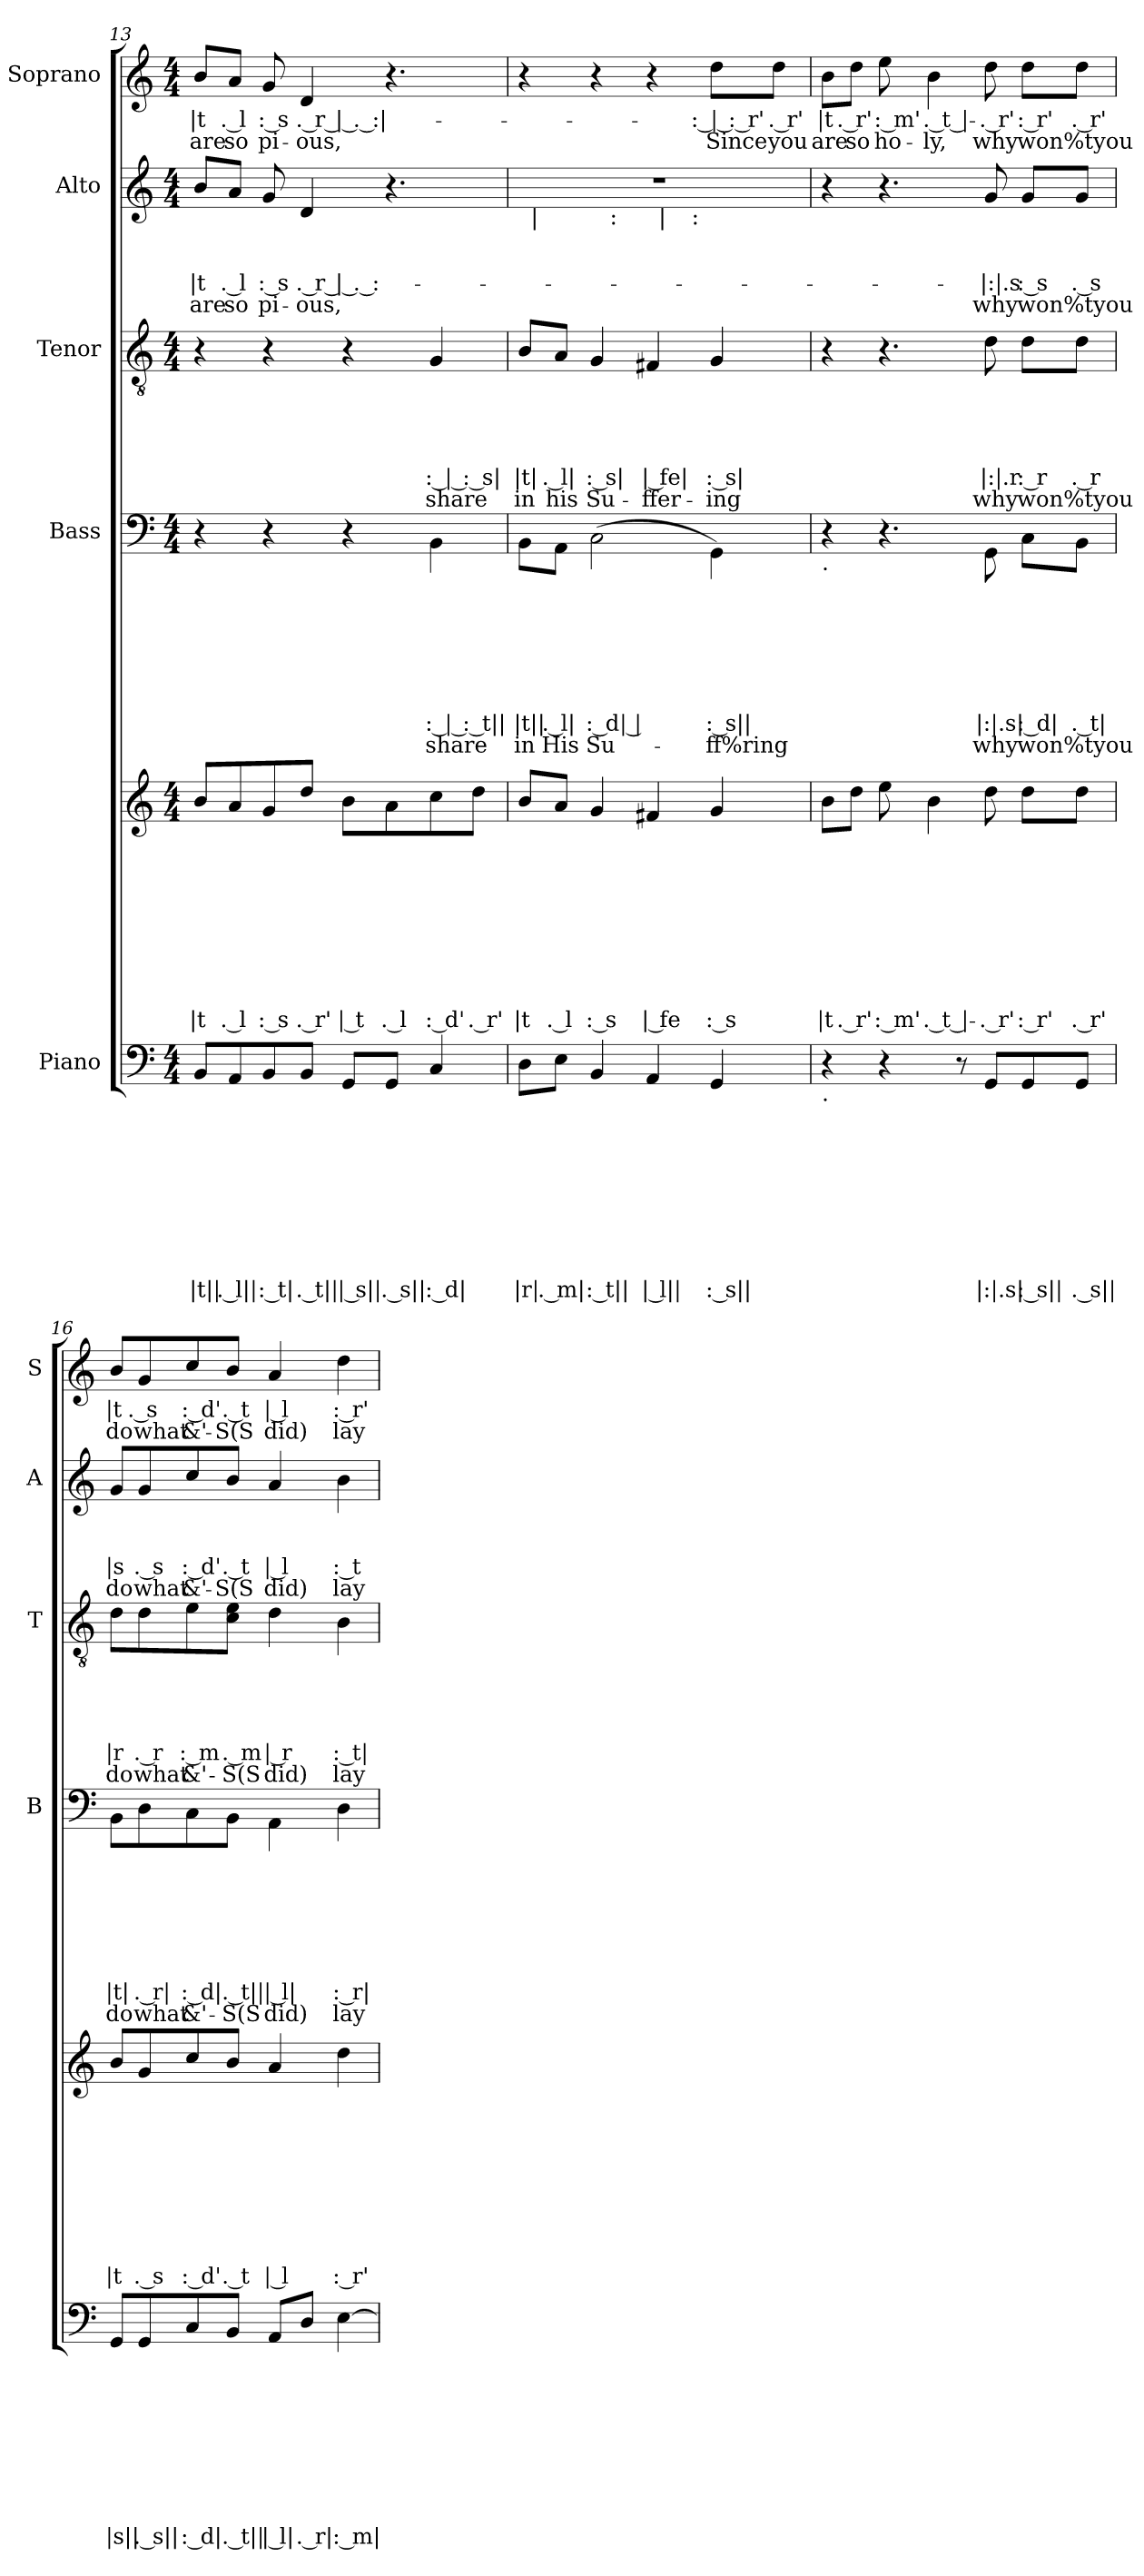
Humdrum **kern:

**kern	**text	**text	**text	**text	**text	**text	**text	**text	**text	**kern	**text	**text	**text	**text	**text	**text	**text	**text	**text	**kern	**text	**text	**text	**text	**text	**text	**text	**text	**kern	**text	**text	**text	**text	**text	**text	**kern	**text	**text	**text	**text	**kern	**text	**text
*part5	*part5	*part5	*part5	*part5	*part5	*part5	*part5	*part5	*part5	*part5	*part5	*part5	*part5	*part5	*part5	*part5	*part5	*part5	*part5	*part4	*part4	*part4	*part4	*part4	*part4	*part4	*part4	*part4	*part3	*part3	*part3	*part3	*part3	*part3	*part3	*part2	*part2	*part2	*part2	*part2	*part1	*part1	*part1
*staff6	*staff6	*staff6	*staff6	*staff6	*staff6	*staff6	*staff6	*staff6	*staff6	*staff5	*staff5	*staff5	*staff5	*staff5	*staff5	*staff5	*staff5	*staff5	*staff5	*staff4	*staff4	*staff4	*staff4	*staff4	*staff4	*staff4	*staff4	*staff4	*staff3	*staff3	*staff3	*staff3	*staff3	*staff3	*staff3	*staff2	*staff2	*staff2	*staff2	*staff2	*staff1	*staff1	*staff1
*I"Piano	*	*	*	*	*	*	*	*	*	*	*	*	*	*	*	*	*	*	*	*I"Bass	*	*	*	*	*	*	*	*	*I"Tenor	*	*	*	*	*	*	*I"Alto	*	*	*	*	*I"Soprano	*	*
*	*	*	*	*	*	*	*	*	*	*	*	*	*	*	*	*	*	*	*	*I'B	*	*	*	*	*	*	*	*	*I'T	*	*	*	*	*	*	*I'A	*	*	*	*	*I'S	*	*
*clefF4	*	*	*	*	*	*	*	*	*	*clefG2	*	*	*	*	*	*	*	*	*	*clefF4	*	*	*	*	*	*	*	*	*clefGv2	*	*	*	*	*	*	*clefG2	*	*	*	*	*clefG2	*	*
*k[]	*	*	*	*	*	*	*	*	*	*k[]	*	*	*	*	*	*	*	*	*	*k[]	*	*	*	*	*	*	*	*	*k[]	*	*	*	*	*	*	*k[]	*	*	*	*	*k[]	*	*
*C:	*	*	*	*	*	*	*	*	*	*C:	*	*	*	*	*	*	*	*	*	*C:	*	*	*	*	*	*	*	*	*C:	*	*	*	*	*	*	*C:	*	*	*	*	*C:	*	*
*M4/4	*	*	*	*	*	*	*	*	*	*M4/4	*	*	*	*	*	*	*	*	*	*M4/4	*	*	*	*	*	*	*	*	*M4/4	*	*	*	*	*	*	*M4/4	*	*	*	*	*M4/4	*	*
=13	=13	=13	=13	=13	=13	=13	=13	=13	=13	=13	=13	=13	=13	=13	=13	=13	=13	=13	=13	=13	=13	=13	=13	=13	=13	=13	=13	=13	=13	=13	=13	=13	=13	=13	=13	=13	=13	=13	=13	=13	=13	=13	=13
!	!	!	!	!	!	!	!	!	!LO:LY:b:rj	!	!	!	!	!	!	!	!	!	!LO:LY:b:rj	!	!	!	!	!	!	!	!	!	!	!	!	!	!	!	!	!	!	!	!LO:LY:b:rj	!LO:LY:b:rj	!	!LO:LY:b:rj	!LO:LY:b:rj
8BB/L	.	.	.	.	.	.	.	.	|t||	8b/L	.	.	.	.	.	.	.	.	|t	4r	.	.	.	.	.	.	.	.	4r	.	.	.	.	.	.	8b/L	.	.	|t	are	8b/L	|t	are
!	!	!	!	!	!	!	!	!	!LO:LY:b:rj	!	!	!	!	!	!	!	!	!	!LO:LY:b:rj	!	!	!	!	!	!	!	!	!	!	!	!	!	!	!	!	!	!	!	!LO:LY:b:rj	!LO:LY:b:rj	!	!LO:LY:b:rj	!LO:LY:b:rj
8AA/	.	.	.	.	.	.	.	.	. l||	8a/	.	.	.	.	.	.	.	.	. l	.	.	.	.	.	.	.	.	.	.	.	.	.	.	.	.	8a/J	.	.	. l	so	8a/J	. l	so
!	!	!	!	!	!	!	!	!	!LO:LY:b:rj	!	!	!	!	!	!	!	!	!	!LO:LY:b:rj	!	!	!	!	!	!	!	!	!	!	!	!	!	!	!	!	!	!	!	!LO:LY:b:rj	!LO:LY:b:rj	!	!LO:LY:b:rj	!LO:LY:b:rj
8BB/	.	.	.	.	.	.	.	.	: t|	8g/	.	.	.	.	.	.	.	.	: s	4r	.	.	.	.	.	.	.	.	4r	.	.	.	.	.	.	8g/	.	.	: s	pi-	8g/	: s	pi-
!	!	!	!	!	!	!	!	!	!LO:LY:b:rj	!	!	!	!	!	!	!	!	!	!LO:LY:b:rj	!	!	!	!	!	!	!	!	!	!	!	!	!	!	!	!	!	!	!	!LO:LY:b:rj	!LO:LY:b:rj	!	!LO:LY:b:rj	!LO:LY:b:rj
8BB/J	.	.	.	.	.	.	.	.	. t||	8dd/J	.	.	.	.	.	.	.	.	. r'	.	.	.	.	.	.	.	.	.	.	.	.	.	.	.	.	4d/	.	.	. r | . :-	-ous,	4d/	. r | . :|-	-ous,
!	!	!	!	!	!	!	!	!	!LO:LY:b:rj	!	!	!	!	!	!	!	!	!	!LO:LY:b:rj	!	!	!	!	!	!	!	!	!	!	!	!	!	!	!	!	!	!	!	!	!	!	!	!
8GG/L	.	.	.	.	.	.	.	.	| s||	8b\L	.	.	.	.	.	.	.	.	| t	4r	.	.	.	.	.	.	.	.	4r	.	.	.	.	.	.	.	.	.	.	.	.	.	.
!	!	!	!	!	!	!	!	!	!LO:LY:b:rj	!	!	!	!	!	!	!	!	!	!LO:LY:b:rj	!	!	!	!	!	!	!	!	!	!	!	!	!	!	!	!	!	!	!	!	!	!	!	!
8GG/J	.	.	.	.	.	.	.	.	. s||	8a\	.	.	.	.	.	.	.	.	. l	.	.	.	.	.	.	.	.	.	.	.	.	.	.	.	.	4.r	.	.	.	.	4.r	.	.
!	!	!	!	!	!	!	!	!	!LO:LY:b:rj	!	!	!	!	!	!	!	!	!	!LO:LY:b:rj	!	!	!	!	!	!	!	!LO:LY:b:rj	!LO:LY:b:rj	!	!	!	!	!	!LO:LY:b:rj	!LO:LY:b:rj	!	!	!	!	!	!	!	!
4C/	.	.	.	.	.	.	.	.	: d|	8cc\	.	.	.	.	.	.	.	.	: d'	4BB\	.	.	.	.	.	.	: | : t||	share	4G/	.	.	.	.	: | : s|	share	.	.	.	.	.	.	.	.
!	!	!	!	!	!	!	!	!	!	!	!	!	!	!	!	!	!	!	!LO:LY:b:rj	!	!	!	!	!	!	!	!	!	!	!	!	!	!	!	!	!	!	!	!	!	!	!	!
.	.	.	.	.	.	.	.	.	.	8dd\J	.	.	.	.	.	.	.	.	. r'	.	.	.	.	.	.	.	.	.	.	.	.	.	.	.	.	.	.	.	.	.	.	.	.
=14	=14	=14	=14	=14	=14	=14	=14	=14	=14	=14	=14	=14	=14	=14	=14	=14	=14	=14	=14	=14	=14	=14	=14	=14	=14	=14	=14	=14	=14	=14	=14	=14	=14	=14	=14	=14	=14	=14	=14	=14	=14	=14	=14
!	!	!	!	!	!	!	!	!	!LO:LY:b:rj	!	!	!	!	!	!	!	!	!	!LO:LY:b:rj	!	!	!	!	!	!	!	!LO:LY:b:rj	!LO:LY:b:rj	!	!	!	!	!	!LO:LY:b:rj	!LO:LY:b:rj	!	!	!	!	!	!	!	!
*	*	*	*	*	*	*	*	*	*	*	*	*	*	*	*	*	*	*	*	*	*	*	*	*	*	*	*	*	*	*	*	*	*	*	*	*^	*	*	*	*	*	*	*
*	*	*	*	*	*	*	*	*	*	*	*	*	*	*	*	*	*	*	*	*	*	*	*	*	*	*	*	*	*	*	*	*	*	*	*	*	*^	*	*	*	*	*	*	*
*	*	*	*	*	*	*	*	*	*	*	*	*	*	*	*	*	*	*	*	*	*	*	*	*	*	*	*	*	*	*	*	*	*	*	*	*	*	*^	*	*	*	*	*	*	*
8D\L	.	.	.	.	.	.	.	.	|r|	8b/L	.	.	.	.	.	.	.	.	|t	8BB\L	.	.	.	.	.	.	|t||	in	8B/L	.	.	.	.	|t|	in	1r	32ryy	4ryy	2ryy	.	.	.	.	4r	.	.
!	!	!	!	!	!	!	!	!	!	!	!	!	!	!	!	!	!	!	!	!	!	!	!	!	!	!	!	!	!	!	!	!	!	!	!	!	!LO:TX:b:t=|	!	!	!	!	!	!	!	!	!
.	.	.	.	.	.	.	.	.	.	.	.	.	.	.	.	.	.	.	.	.	.	.	.	.	.	.	.	.	.	.	.	.	.	.	.	.	2ryy	.	.	.	.	.	.	.	.	.
!	!	!	!	!	!	!	!	!	!LO:LY:b:rj	!	!	!	!	!	!	!	!	!	!LO:LY:b:rj	!	!	!	!	!	!	!	!LO:LY:b:rj	!LO:LY:b:rj	!	!	!	!	!	!LO:LY:b:rj	!LO:LY:b:rj	!	!	!	!	!	!	!	!	!	!	!
8E\J	.	.	.	.	.	.	.	.	. m|	8a/J	.	.	.	.	.	.	.	.	. l	8AA\J	.	.	.	.	.	.	. l|	His	8A/J	.	.	.	.	. l|	his	.	.	.	.	.	.	.	.	.	.	.
!	!	!	!	!	!	!	!	!	!LO:LY:b:rj	!	!	!	!	!	!	!	!	!	!LO:LY:b:rj	!	!	!	!	!	!	!	!LO:LY:b:rj	!LO:LY:b:rj	!	!	!	!	!	!LO:LY:b:rj	!LO:LY:b:rj	!	!	!	!	!	!	!	!	!	!	!
4BB/	.	.	.	.	.	.	.	.	: t||	4g/	.	.	.	.	.	.	.	.	: s	(>2C\	.	.	.	.	.	.	: d| |	Su-	4G/	.	.	.	.	: s|	Su-	.	.	16ryy	.	.	.	.	.	4r	.	.
!	!	!	!	!	!	!	!	!	!	!	!	!	!	!	!	!	!	!	!	!	!	!	!	!	!	!	!	!	!	!	!	!	!	!	!	!	!	!LO:TX:b:t=&colon;	!	!	!	!	!	!	!	!
.	.	.	.	.	.	.	.	.	.	.	.	.	.	.	.	.	.	.	.	.	.	.	.	.	.	.	.	.	.	.	.	.	.	.	.	.	.	2ryy	.	.	.	.	.	.	.	.
!	!	!	!	!	!	!	!	!	!LO:LY:b:rj	!	!	!	!	!	!	!	!	!	!LO:LY:b:rj	!	!	!	!	!	!	!	!	!	!	!	!	!	!	!LO:LY:b:rj	!LO:LY:b:rj	!	!	!	!	!	!	!	!	!	!	!
4AA/	.	.	.	.	.	.	.	.	| l||	4f#X/	.	.	.	.	.	.	.	.	| fe	.	.	.	.	.	.	.	.	.	4F#X/	.	.	.	.	| fe|	-ffer-	.	.	.	8.ryy	.	.	.	.	4r	.	.
!	!	!	!	!	!	!	!	!	!	!	!	!	!	!	!	!	!	!	!	!	!	!	!	!	!	!	!	!	!	!	!	!	!	!	!	!	!LO:TX:b:t=|	!	!	!	!	!	!	!	!	!
.	.	.	.	.	.	.	.	.	.	.	.	.	.	.	.	.	.	.	.	.	.	.	.	.	.	.	.	.	.	.	.	.	.	.	.	.	4...ryy	.	.	.	.	.	.	.	.	.
!	!	!	!	!	!	!	!	!	!	!	!	!	!	!	!	!	!	!	!	!	!	!	!	!	!	!	!	!	!	!	!	!	!	!	!	!	!	!	!LO:TX:b:t=&colon;	!	!	!	!	!	!	!
.	.	.	.	.	.	.	.	.	.	.	.	.	.	.	.	.	.	.	.	.	.	.	.	.	.	.	.	.	.	.	.	.	.	.	.	.	.	.	4ryy	.	.	.	.	.	.	.
!	!	!	!	!	!	!	!	!	!LO:LY:b:rj	!	!	!	!	!	!	!	!	!	!LO:LY:b:rj	!	!	!	!	!	!	!	!LO:LY:b:rj	!LO:LY:b:rj	!	!	!	!	!	!LO:LY:b:rj	!LO:LY:b:rj	!	!	!	!	!	!	!	!	!	!LO:LY:b:rj	!LO:LY:b:rj
4GG/	.	.	.	.	.	.	.	.	: s||	4g/	.	.	.	.	.	.	.	.	: s	4GG\)	.	.	.	.	.	.	: s||	-ff%ring	4G/	.	.	.	.	: s|	-ing	.	.	.	.	.	.	.	.	8dd\L	-: | : r'	Since
.	.	.	.	.	.	.	.	.	.	.	.	.	.	.	.	.	.	.	.	.	.	.	.	.	.	.	.	.	.	.	.	.	.	.	.	.	.	8.ryy	.	.	.	.	.	.	.	.
!	!	!	!	!	!	!	!	!	!	!	!	!	!	!	!	!	!	!	!	!	!	!	!	!	!	!	!	!	!	!	!	!	!	!	!	!	!	!	!	!	!	!	!	!	!LO:LY:b:rj	!LO:LY:b:rj
.	.	.	.	.	.	.	.	.	.	.	.	.	.	.	.	.	.	.	.	.	.	.	.	.	.	.	.	.	.	.	.	.	.	.	.	.	.	.	.	.	.	.	.	8dd\J	. r'	you
.	.	.	.	.	.	.	.	.	.	.	.	.	.	.	.	.	.	.	.	.	.	.	.	.	.	.	.	.	.	.	.	.	.	.	.	.	.	.	16ryy	.	.	.	.	.	.	.
!!LO:LB:g=z
=15	=15	=15	=15	=15	=15	=15	=15	=15	=15	=15	=15	=15	=15	=15	=15	=15	=15	=15	=15	=15	=15	=15	=15	=15	=15	=15	=15	=15	=15	=15	=15	=15	=15	=15	=15	=15	=15	=15	=15	=15	=15	=15	=15	=15	=15	=15
!	!	!	!	!	!	!	!	!	!	!	!	!	!	!	!	!	!	!	!	!LO:TX:b:t=.	!	!	!	!	!	!	!	!	!	!	!	!	!	!	!	!	!	!	!	!	!	!	!	!	!	!
!LO:TX:b:t=.	!	!	!	!	!	!	!	!	!	!	!	!	!	!	!	!	!	!	!	!	!	!	!	!	!	!	!	!	!	!	!	!	!	!	!	!	!	!	!	!	!	!	!	!	!	!
!	!	!	!	!	!	!	!	!	!	!	!	!	!	!	!	!	!	!	!LO:LY:b:rj	!	!	!	!	!	!	!	!	!	!	!	!	!	!	!	!	!	!	!	!	!	!	!	!	!	!LO:LY:b:rj	!LO:LY:b:rj
*	*	*	*	*	*	*	*	*	*	*	*	*	*	*	*	*	*	*	*	*	*	*	*	*	*	*	*	*	*	*	*	*	*	*	*	*v	*v	*v	*v	*	*	*	*	*	*	*
4r	.	.	.	.	.	.	.	.	.	8b\L	.	.	.	.	.	.	.	.	|t	4r	.	.	.	.	.	.	.	.	4r	.	.	.	.	.	.	4r	.	.	.	.	8b\L	|t	are
!	!	!	!	!	!	!	!	!	!	!	!	!	!	!	!	!	!	!	!LO:LY:b:rj	!	!	!	!	!	!	!	!	!	!	!	!	!	!	!	!	!	!	!	!	!	!	!LO:LY:b:rj	!LO:LY:b:rj
.	.	.	.	.	.	.	.	.	.	8dd\J	.	.	.	.	.	.	.	.	. r'	.	.	.	.	.	.	.	.	.	.	.	.	.	.	.	.	.	.	.	.	.	8dd\J	. r'	so
!	!	!	!	!	!	!	!	!	!	!	!	!	!	!	!	!	!	!	!LO:LY:b:rj	!	!	!	!	!	!	!	!	!	!	!	!	!	!	!	!	!	!	!	!	!	!	!LO:LY:b:rj	!LO:LY:b:rj
4r	.	.	.	.	.	.	.	.	.	8ee\	.	.	.	.	.	.	.	.	: m'	4.r	.	.	.	.	.	.	.	.	4.r	.	.	.	.	.	.	4.r	.	.	.	.	8ee\	: m'	ho-
!	!	!	!	!	!	!	!	!	!	!	!	!	!	!	!	!	!	!	!LO:LY:b:rj	!	!	!	!	!	!	!	!	!	!	!	!	!	!	!	!	!	!	!	!	!	!	!LO:LY:b:rj	!LO:LY:b:rj
.	.	.	.	.	.	.	.	.	.	4b\	.	.	.	.	.	.	.	.	. t |-	.	.	.	.	.	.	.	.	.	.	.	.	.	.	.	.	.	.	.	.	.	4b\	. t |-	-ly,
8r	.	.	.	.	.	.	.	.	.	.	.	.	.	.	.	.	.	.	.	.	.	.	.	.	.	.	.	.	.	.	.	.	.	.	.	.	.	.	.	.	.	.	.
!	!	!	!	!	!	!	!	!	!LO:LY:b:rj	!	!	!	!	!	!	!	!	!	!LO:LY:b:rj	!	!	!	!	!	!	!	!LO:LY:b:rj	!LO:LY:b:rj	!	!	!	!	!	!LO:LY:b:rj	!LO:LY:b:rj	!	!	!	!LO:LY:b:rj	!LO:LY:b:rj	!	!LO:LY:b:rj	!LO:LY:b:rj
8GG/L	.	.	.	.	.	.	.	.	|:|.s|	8dd\	.	.	.	.	.	.	.	.	-. r'	8GG\	.	.	.	.	.	.	|:|.s|	why	8d\	.	.	.	.	|:|.r	why	8g/	.	.	-|:|.s	why	8dd\	-. r'	why
!	!	!	!	!	!	!	!	!	!LO:LY:b:rj	!	!	!	!	!	!	!	!	!	!LO:LY:b:rj	!	!	!	!	!	!	!	!LO:LY:b:rj	!LO:LY:b:rj	!	!	!	!	!	!LO:LY:b:rj	!LO:LY:b:rj	!	!	!	!LO:LY:b:rj	!LO:LY:b:rj	!	!LO:LY:b:rj	!LO:LY:b:rj
8GG/	.	.	.	.	.	.	.	.	: s||	8dd\L	.	.	.	.	.	.	.	.	: r'	8C\L	.	.	.	.	.	.	: d|	won%tyou	8d\L	.	.	.	.	: r	won%tyou	8g/L	.	.	: s	won%tyou	8dd\L	: r'	won%tyou
!	!	!	!	!	!	!	!	!	!LO:LY:b:rj	!	!	!	!	!	!	!	!	!	!LO:LY:b:rj	!	!	!	!	!	!	!	!LO:LY:b:rj	!	!	!	!	!	!	!LO:LY:b:rj	!	!	!	!	!LO:LY:b:rj	!	!	!LO:LY:b:rj	!
8GG/J	.	.	.	.	.	.	.	.	. s||	8dd\J	.	.	.	.	.	.	.	.	. r'	8BB\J	.	.	.	.	.	.	. t|	.	8d\J	.	.	.	.	. r	.	8g/J	.	.	. s	.	8dd\J	. r'	.
=16	=16	=16	=16	=16	=16	=16	=16	=16	=16	=16	=16	=16	=16	=16	=16	=16	=16	=16	=16	=16	=16	=16	=16	=16	=16	=16	=16	=16	=16	=16	=16	=16	=16	=16	=16	=16	=16	=16	=16	=16	=16	=16	=16
!	!	!	!	!	!	!	!	!	!LO:LY:b:rj	!	!	!	!	!	!	!	!	!	!LO:LY:b:rj	!	!	!	!	!	!	!	!LO:LY:b:rj	!LO:LY:b:rj	!	!	!	!	!	!LO:LY:b:rj	!LO:LY:b:rj	!	!	!	!LO:LY:b:rj	!LO:LY:b:rj	!	!LO:LY:b:rj	!LO:LY:b:rj
8GG/L	.	.	.	.	.	.	.	.	|s||	8b/L	.	.	.	.	.	.	.	.	|t	8BB\L	.	.	.	.	.	.	|t|	do	8d\L	.	.	.	.	|r	do	8g/L	.	.	|s	do	8b/L	|t	do
!	!	!	!	!	!	!	!	!	!LO:LY:b:rj	!	!	!	!	!	!	!	!	!	!LO:LY:b:rj	!	!	!	!	!	!	!	!LO:LY:b:rj	!LO:LY:b:rj	!	!	!	!	!	!LO:LY:b:rj	!LO:LY:b:rj	!	!	!	!LO:LY:b:rj	!LO:LY:b:rj	!	!LO:LY:b:rj	!LO:LY:b:rj
8GG/	.	.	.	.	.	.	.	.	. s||	8g/	.	.	.	.	.	.	.	.	. s	8D\	.	.	.	.	.	.	. r|	what	8d\	.	.	.	.	. r	what	8g/	.	.	. s	what	8g/	. s	what
!	!	!	!	!	!	!	!	!	!LO:LY:b:rj	!	!	!	!	!	!	!	!	!	!LO:LY:b:rj	!	!	!	!	!	!	!	!LO:LY:b:rj	!LO:LY:b:rj	!	!	!	!	!	!LO:LY:b:rj	!LO:LY:b:rj	!	!	!	!LO:LY:b:rj	!LO:LY:b:rj	!	!LO:LY:b:rj	!LO:LY:b:rj
8C/	.	.	.	.	.	.	.	.	: d|	8cc/	.	.	.	.	.	.	.	.	: d'	8C\	.	.	.	.	.	.	: d|	&'-	8e\	.	.	.	.	: m	&'-	8cc/	.	.	: d'	&'-	8cc/	: d'	&'-
!	!	!	!	!	!	!	!	!	!LO:LY:b:rj	!	!	!	!	!	!	!	!	!	!LO:LY:b:rj	!	!	!	!	!	!	!	!LO:LY:b:rj	!LO:LY:b:rj	!	!	!	!	!	!LO:LY:b:rj	!LO:LY:b:rj	!	!	!	!LO:LY:b:rj	!LO:LY:b:rj	!	!LO:LY:b:rj	!LO:LY:b:rj
8BB/J	.	.	.	.	.	.	.	.	. t||	8b/J	.	.	.	.	.	.	.	.	. t	8BB\J	.	.	.	.	.	.	. t||	-S(S	8c\ 8e\J	.	.	.	.	. m	-S(S	8b/J	.	.	. t	-S(S	8b/J	. t	-S(S
!	!	!	!	!	!	!	!	!	!LO:LY:b:rj	!	!	!	!	!	!	!	!	!	!LO:LY:b:rj	!	!	!	!	!	!	!	!LO:LY:b:rj	!LO:LY:b:rj	!	!	!	!	!	!LO:LY:b:rj	!LO:LY:b:rj	!	!	!	!LO:LY:b:rj	!LO:LY:b:rj	!	!LO:LY:b:rj	!LO:LY:b:rj
8AA/L	.	.	.	.	.	.	.	.	| l|	4a/	.	.	.	.	.	.	.	.	| l	4AA\	.	.	.	.	.	.	| l|	did)	4d\	.	.	.	.	| r	did)	4a/	.	.	| l	did)	4a/	| l	did)
!	!	!	!	!	!	!	!	!	!LO:LY:b:rj	!	!	!	!	!	!	!	!	!	!	!	!	!	!	!	!	!	!	!	!	!	!	!	!	!	!	!	!	!	!	!	!	!	!
8D/J	.	.	.	.	.	.	.	.	. r|	.	.	.	.	.	.	.	.	.	.	.	.	.	.	.	.	.	.	.	.	.	.	.	.	.	.	.	.	.	.	.	.	.	.
!	!	!	!	!	!	!	!	!	!LO:LY:b:rj	!	!	!	!	!	!	!	!	!	!LO:LY:b:rj	!	!	!	!	!	!	!	!LO:LY:b:rj	!LO:LY:b:rj	!	!	!	!	!	!LO:LY:b:rj	!LO:LY:b:rj	!	!	!	!LO:LY:b:rj	!LO:LY:b:rj	!	!LO:LY:b:rj	!LO:LY:b:rj
[>4E\	.	.	.	.	.	.	.	.	: m|	4dd\	.	.	.	.	.	.	.	.	: r'	4D\	.	.	.	.	.	.	: r|	lay	4B\	.	.	.	.	: t|	lay	4b\	.	.	: t	lay	4dd\	: r'	lay
=	=	=	=	=	=	=	=	=	=	=	=	=	=	=	=	=	=	=	=	=	=	=	=	=	=	=	=	=	=	=	=	=	=	=	=	=	=	=	=	=	=	=	=
*-	*-	*-	*-	*-	*-	*-	*-	*-	*-	*-	*-	*-	*-	*-	*-	*-	*-	*-	*-	*-	*-	*-	*-	*-	*-	*-	*-	*-	*-	*-	*-	*-	*-	*-	*-	*-	*-	*-	*-	*-	*-	*-	*-
